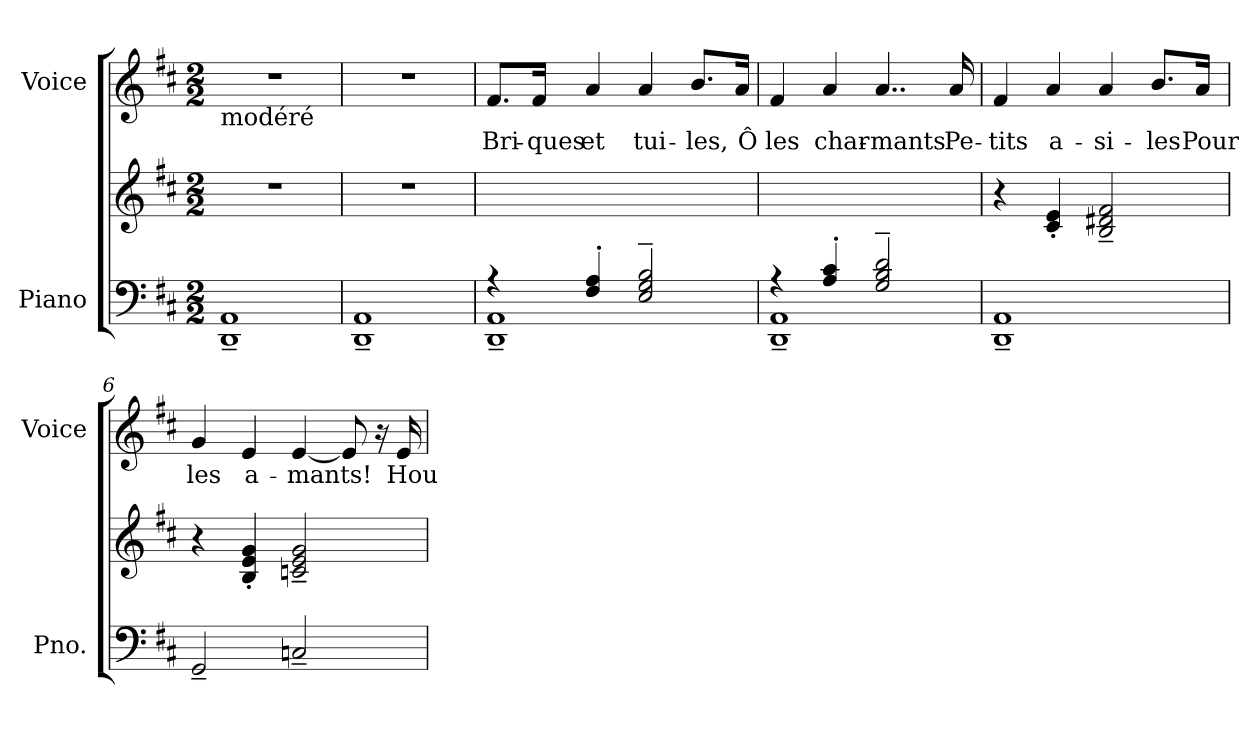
**kern	**kern	**kern	**text
*part2	*part2	*part1	*part1
*staff3	*staff2	*staff1	*staff1
*I"Piano	*	*I"Voice	*
*I'Pno.	*	*I'Voice	*
!!LO:PB:g=z
*clefF4	*clefG2	*clefG2	*
*k[f#c#]	*k[f#c#]	*k[f#c#]	*
*D:	*D:	*D:	*
*M2/2	*M2/2	*M2/2	*
=1	=1	=1	=1
!	!	!LO:TX:b:t=modéré	!
1DDi~ 1AAi~	1r	1r	.
=2	=2	=2	=2
1DDi~ 1AAi~	1r	1r	.
=3	=3	=3	=3
*^	*	*	*
!	!	!	!	!LO:LY:b:color=#000000
4r	1DDi~ 1AAi~	1ryy	8.f#i/L	Bri-
!	!	!	!	!LO:LY:b:color=#000000
.	.	.	16f#i/Jk	-ques
!	!	!	!	!LO:LY:b:color=#000000
4F#i/' 4Ai'	.	.	4ai/	et
!	!	!	!	!LO:LY:b:color=#000000
2Ei/~ 2Gi~ 2Bi~	.	.	4ai/	tui-
!	!	!	!	!LO:LY:b:color=#000000
.	.	.	8.bi/L	-les,
!	!	!	!	!LO:LY:b:color=#000000
.	.	.	16ai/Jk	Ô
=4	=4	=4	=4	=4
!	!	!	!	!LO:LY:b:color=#000000
4r	1DDi~ 1AAi~	1ryy	4f#i/	les
!	!	!	!	!LO:LY:b:color=#000000
4Ai/' 4c#i'	.	.	4ai/	char-
!	!	!	!	!LO:LY:b:color=#000000
2Gi/~ 2Bi~ 2di~	.	.	4..ai/	-mants
!	!	!	!	!LO:LY:b:color=#000000
.	.	.	16ai/	Pe-
*v	*v	*	*	*
=5	=5	=5	=5
!	!	!	!LO:LY:b:color=#000000
1DDi~ 1AAi~	4r	4f#i/	-tits
!	!	!	!LO:LY:b:color=#000000
.	4c#i/' 4ei'	4ai/	a-
!	!	!	!LO:LY:b:color=#000000
.	2Bi/~ 2d#Xi~ 2f#i~	4ai/	-si-
!	!	!	!LO:LY:b:color=#000000
.	.	8.bi/L	-les
!	!	!	!LO:LY:b:color=#000000
.	.	16ai/Jk	Pour
!!LO:LB:g=z
=6	=6	=6	=6
!	!	!	!LO:LY:b:color=#000000
2GG~i/	4r	4gi/	les
!	!	!	!LO:LY:b:color=#000000
.	4Bi/' 4ei' 4gi'	4ei/	a-
!	!	!	!LO:LY:b:color=#000000
2Cn~i/	2cni/~ 2ei~ 2gi~	[<4ei/	-mants!
.	.	8ei/]	.
.	.	16r	.
!	!	!	!LO:LY:b:color=#000000
.	.	16ei/	Hou-
=	=	=	=
*-	*-	*-	*-
